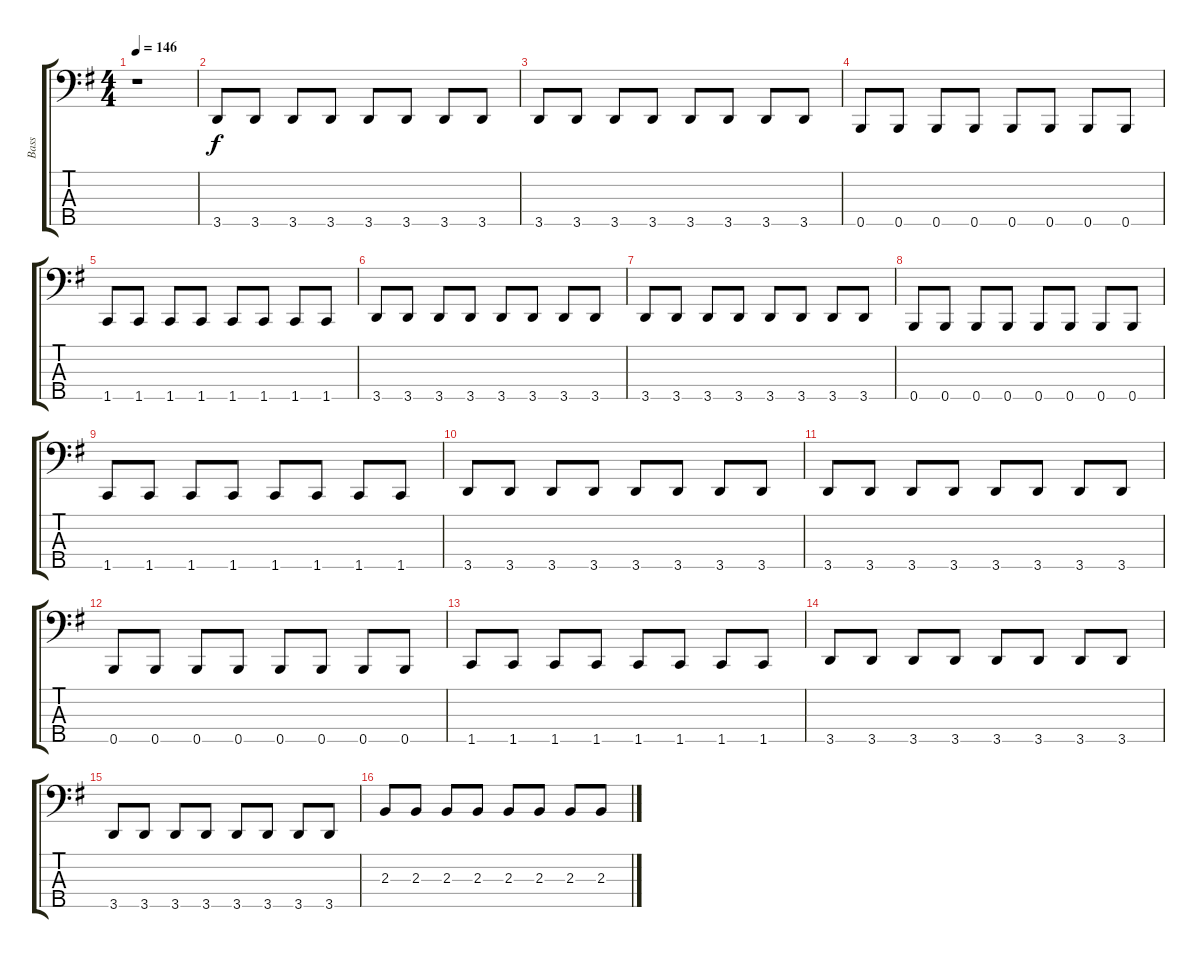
\track ("Bass" "Bass") {instrument electricbassfinger}
\staff {score tabs}
\tuning (G2 D2 A1 E1 B0) {hide}
\ts (4 4)
\tempo 146
\clef f4
\ks g
r.1{dy f instrument electricbassfinger} |
3.5.8 3.5.8 3.5.8 3.5.8 3.5.8 3.5.8 3.5.8 3.5.8 |
3.5.8 3.5.8 3.5.8 3.5.8 3.5.8 3.5.8 3.5.8 3.5.8 |
0.5.8 0.5.8 0.5.8 0.5.8 0.5.8 0.5.8 0.5.8 0.5.8 |
1.5.8 1.5.8 1.5.8 1.5.8 1.5.8 1.5.8 1.5.8 1.5.8 |
3.5.8 3.5.8 3.5.8 3.5.8 3.5.8 3.5.8 3.5.8 3.5.8 |
3.5.8 3.5.8 3.5.8 3.5.8 3.5.8 3.5.8 3.5.8 3.5.8 |
0.5.8 0.5.8 0.5.8 0.5.8 0.5.8 0.5.8 0.5.8 0.5.8 |
1.5.8 1.5.8 1.5.8 1.5.8 1.5.8 1.5.8 1.5.8 1.5.8 |
3.5.8 3.5.8 3.5.8 3.5.8 3.5.8 3.5.8 3.5.8 3.5.8 |
3.5.8 3.5.8 3.5.8 3.5.8 3.5.8 3.5.8 3.5.8 3.5.8 |
0.5.8 0.5.8 0.5.8 0.5.8 0.5.8 0.5.8 0.5.8 0.5.8 |
1.5.8 1.5.8 1.5.8 1.5.8 1.5.8 1.5.8 1.5.8 1.5.8 |
3.5.8 3.5.8 3.5.8 3.5.8 3.5.8 3.5.8 3.5.8 3.5.8 |
3.5.8 3.5.8 3.5.8 3.5.8 3.5.8 3.5.8 3.5.8 3.5.8 |
2.3.8 2.3.8 2.3.8 2.3.8 2.3.8 2.3.8 2.3.8 2.3.8
